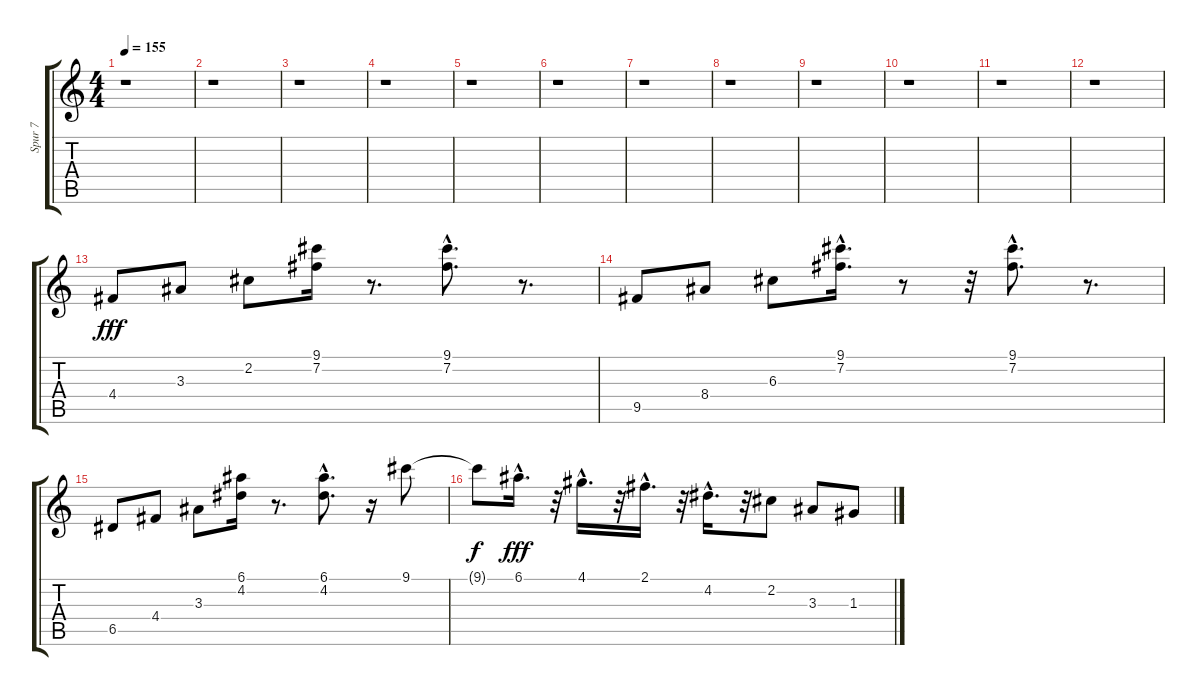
\track ("Spur 7" "Spur 7") {instrument overdrivenguitar}
\staff {score tabs}
\tuning (E4 B3 G3 D3 A2 E2) {hide}
\ts (4 4)
\tempo 155
\clef g2
\ks c
r.1{dy fff} |
r.1 |
r.1 |
r.1 |
r.1 |
r.1 |
r.1 |
r.1 |
r.1 |
r.1 |
r.1 |
r.1 |
4.4.8 3.3.8 2.2.8 (9.1 7.2).16 r.8{d} (9.1{hac} 7.2{hac}).8{d} r.8{d} |
9.5.8 8.4.8 6.3.8 (9.1{hac} 7.2).16{d} r.8 r.32 (9.1{hac} 7.2{hac}).8{d} r.8{d} |
6.5.8 4.4.8 3.3.8 (6.1 4.2).16 r.8{d} (6.1{hac} 4.2{hac}).8{d} r.16 9.1.8 |
9.1{t}.8{dy f} 6.1{hac}.16{d dy fff} r.32 4.1{hac}.16{d} r.32 2.1{hac}.16{d} r.32 4.2{hac}.16{d} r.32 2.2.8 3.3.8 1.3.8
